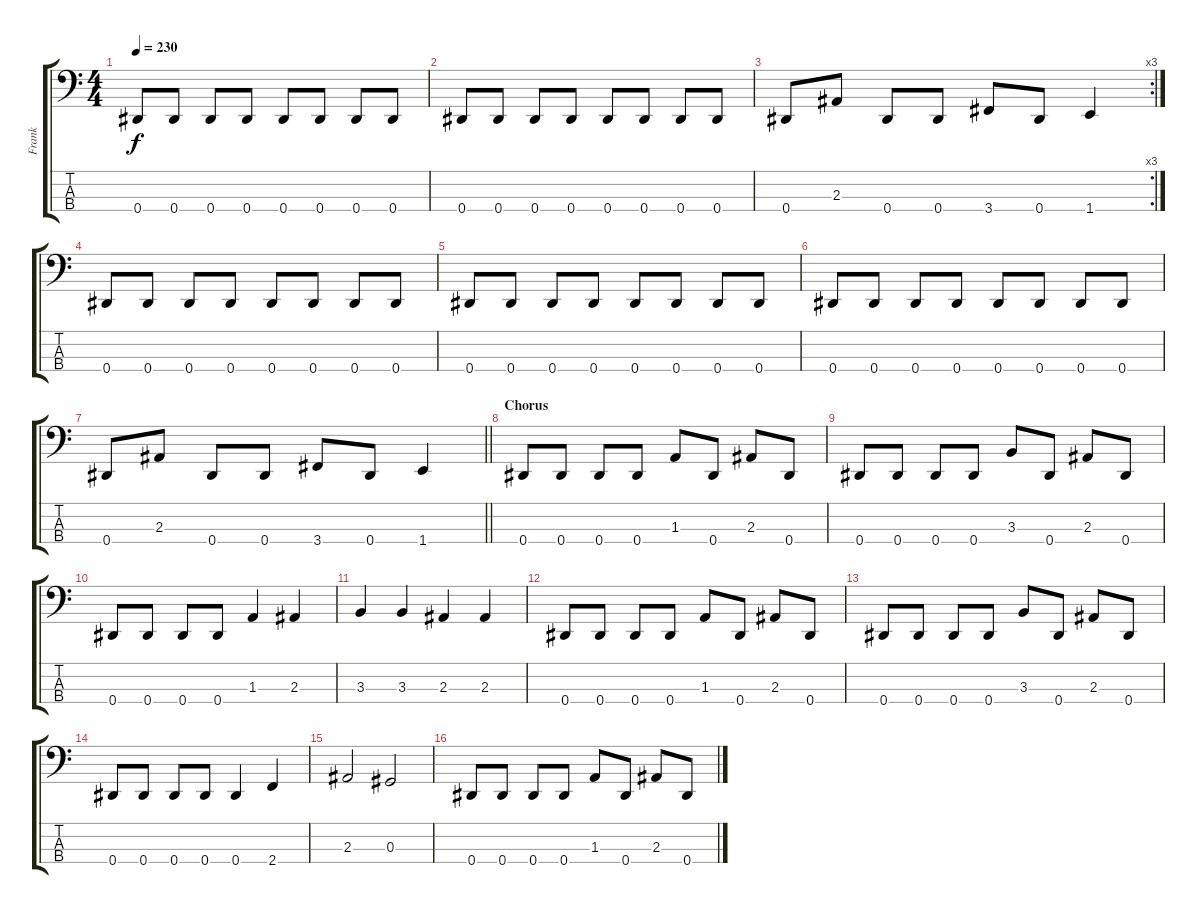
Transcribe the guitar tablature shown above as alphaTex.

\track ("Frank" "Frank") {instrument electricbasspick}
\staff {score tabs}
\tuning (Gb2 Db2 Ab1 Eb1) {hide}
\ts (4 4)
\tempo 230
\clef f4
\ks c
0.4.8{dy f} 0.4.8 0.4.8 0.4.8 0.4.8 0.4.8 0.4.8 0.4.8 |
0.4.8 0.4.8 0.4.8 0.4.8 0.4.8 0.4.8 0.4.8 0.4.8 |
\rc 3
0.4.8 2.3.8 0.4.8 0.4.8 3.4.8 0.4.8 1.4.4 |
0.4.8 0.4.8 0.4.8 0.4.8 0.4.8 0.4.8 0.4.8 0.4.8 |
0.4.8 0.4.8 0.4.8 0.4.8 0.4.8 0.4.8 0.4.8 0.4.8 |
0.4.8 0.4.8 0.4.8 0.4.8 0.4.8 0.4.8 0.4.8 0.4.8 |
\barLineRight lightlight
0.4.8 2.3.8 0.4.8 0.4.8 3.4.8 0.4.8 1.4.4 |
\section ("" "Chorus")
0.4.8 0.4.8 0.4.8 0.4.8 1.3.8 0.4.8 2.3.8 0.4.8 |
0.4.8 0.4.8 0.4.8 0.4.8 3.3.8 0.4.8 2.3.8 0.4.8 |
0.4.8 0.4.8 0.4.8 0.4.8 1.3.4 2.3.4 |
3.3.4 3.3.4 2.3.4 2.3.4 |
0.4.8 0.4.8 0.4.8 0.4.8 1.3.8 0.4.8 2.3.8 0.4.8 |
0.4.8 0.4.8 0.4.8 0.4.8 3.3.8 0.4.8 2.3.8 0.4.8 |
0.4.8 0.4.8 0.4.8 0.4.8 0.4.4 2.4.4 |
2.3.2 0.3.2 |
0.4.8 0.4.8 0.4.8 0.4.8 1.3.8 0.4.8 2.3.8 0.4.8
